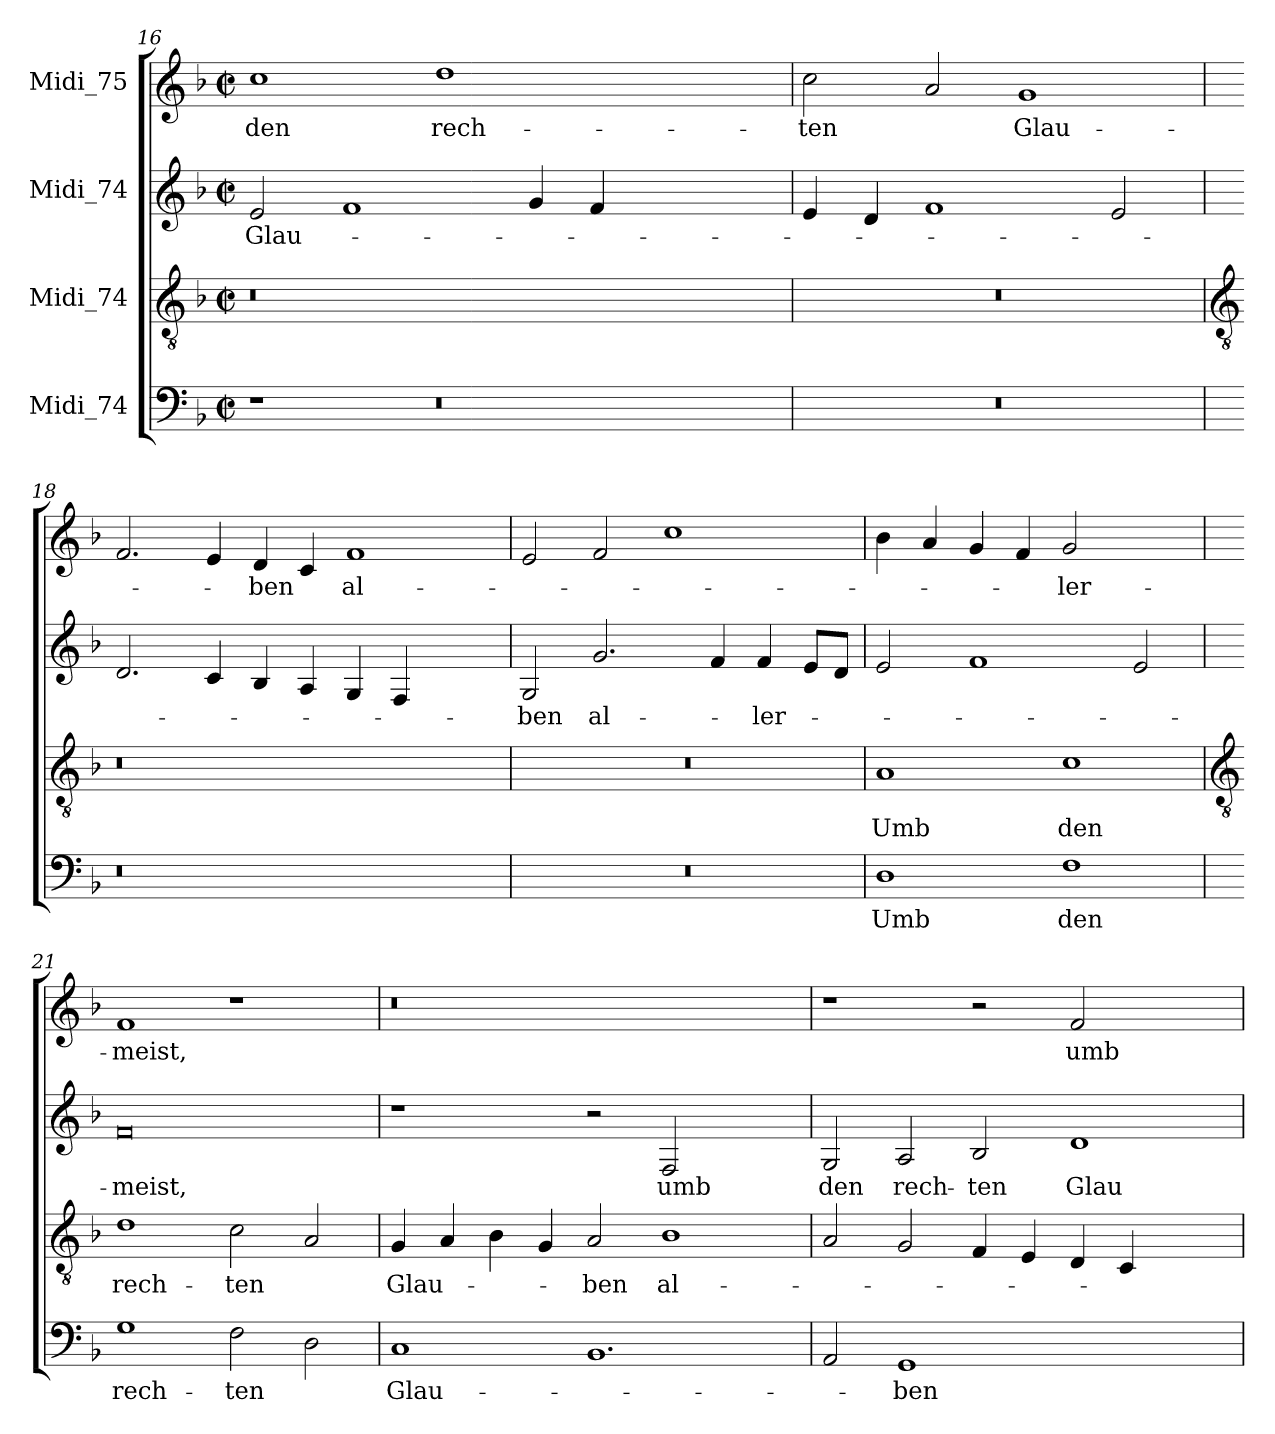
**kern	**text	**kern	**text	**kern	**text	**kern	**text
*part4	*part4	*part3	*part3	*part2	*part2	*part1	*part1
*staff4	*staff4	*staff3	*staff3	*staff2	*staff2	*staff1	*staff1
*I"Midi_74	*	*I"Midi_74	*	*I"Midi_74	*	*I"Midi_75	*
*clefF4	*	*clefGv2	*	*clefG2	*	*clefG2	*
*k[b-]	*	*k[b-]	*	*k[b-]	*	*k[b-]	*
*F:	*	*F:	*	*F:	*	*F:	*
*M4/2	*	*M4/2	*	*M4/2	*	*M4/2	*
*met(c|)	*	*met(c|)	*	*met(c|)	*	*met(c|)	*
=16A	=16A	=16A	=16A	=16A	=16A	=16A	=16A
!	!	!	!	!	!LO:LY:b	!	!LO:LY:b
1r	.	0r	.	2e	Glau-	1cc	den
.	.	.	.	1f	.	.	.
!	!	!	!	!	!	!	!LO:LY:b
0r	.	.	.	.	.	1dd	rech-
.	.	.	.	4g	.	.	.
.	.	.	.	4f	.	.	.
.	.	1ryy	.	1ryy	.	1ryy	.
!!LO:LB:g=z
=17A	=17A	=17A	=17A	=17A	=17A	=17A	=17A
!	!	!	!	!	!	!	!LO:LY:b
0r	.	0r	.	4e	.	2cc	-ten
.	.	.	.	4d	.	.	.
.	.	.	.	1f	.	2a	.
!	!	!	!	!	!	!	!LO:LY:b
.	.	.	.	.	.	1g	Glau-
.	.	.	.	2e	.	.	.
!!LO:LB:g=z
=18	=18	=18	=18	=18	=18	=18	=18
*	*	*clefGv2	*	*	*	*	*
0r	.	0r	.	2.d	.	2.f	.
.	.	.	.	4c	.	4e	.
!	!	!	!	!	!	!	!LO:LY:b
.	.	.	.	4B-	.	4d	-ben
.	.	.	.	4A	.	4c	.
!	!	!	!	!	!	!	!LO:LY:b
.	.	.	.	4G	.	1f	al-
.	.	.	.	4F	.	.	.
2ryy	.	2ryy	.	2ryy	.	.	.
=19	=19	=19	=19	=19	=19	=19	=19
!	!	!	!	!	!LO:LY:b	!	!
0r	.	0r	.	2G	-ben	2e	.
!	!	!	!	!	!LO:LY:b	!	!
.	.	.	.	2.g	al-	2f	.
.	.	.	.	.	.	1cc	.
.	.	.	.	4f	.	.	.
!	!	!	!	!	!LO:LY:b	!	!
.	.	.	.	4f	-ler-	.	.
.	.	.	.	8eL	.	.	.
.	.	.	.	8dJ	.	.	.
!!LO:LB:g=z
=20	=20	=20	=20	=20	=20	=20	=20
!	!LO:LY:b	!	!LO:LY:b	!	!	!	!
1D	Umb	1A	Umb	2e	.	4b-	.
.	.	.	.	.	.	4a	.
.	.	.	.	1f	.	4g	.
.	.	.	.	.	.	4f	.
!	!LO:LY:b	!	!LO:LY:b	!	!	!	!LO:LY:b
1F	den	1c	den	.	.	2g	-ler-
.	.	.	.	2e	.	2ryy	.
!!LO:LB:g=z
=21	=21	=21	=21	=21	=21	=21	=21
*	*	*clefGv2	*	*	*	*	*
!	!LO:LY:b	!	!LO:LY:b	!	!LO:LY:b	!	!LO:LY:b
1G	rech-	1d	rech-	0f	-meist,	1f	-meist,
!	!LO:LY:b	!	!LO:LY:b	!	!	!	!
2F	-ten	2c	-ten	.	.	1r	.
2D	.	2A	.	.	.	.	.
=22	=22	=22	=22	=22	=22	=22	=22
!	!LO:LY:b	!	!LO:LY:b	!	!	!	!
1C	Glau-	4G	Glau-	1r	.	0r	.
.	.	4A	.	.	.	.	.
.	.	4B-	.	.	.	.	.
.	.	4G	.	.	.	.	.
!	!	!	!LO:LY:b	!	!	!	!
1.BB-	.	2A	-ben	2r	.	.	.
!	!	!	!LO:LY:b	!	!LO:LY:b	!	!
.	.	1B-	al-	2F	umb	.	.
.	.	.	.	2ryy	.	2ryy	.
=23	=23	=23	=23	=23	=23	=23	=23
!	!	!	!	!	!LO:LY:b	!	!
2AA	.	2A	.	2G	den	1r	.
!	!LO:LY:b	!	!	!	!LO:LY:b	!	!
1GG	-ben	2G	.	2A	rech-	.	.
!	!	!	!	!	!LO:LY:b	!	!
.	.	4F	.	2B-	-ten	2r	.
.	.	4E	.	.	.	.	.
!	!	!	!	!	!LO:LY:b	!	!LO:LY:b
1ryy	.	4D	.	1d	Glau-	2f	umb
.	.	4C	.	.	.	.	.
.	.	2ryy	.	.	.	2ryy	.
=	=	=	=	=	=	=	=
*-	*-	*-	*-	*-	*-	*-	*-
